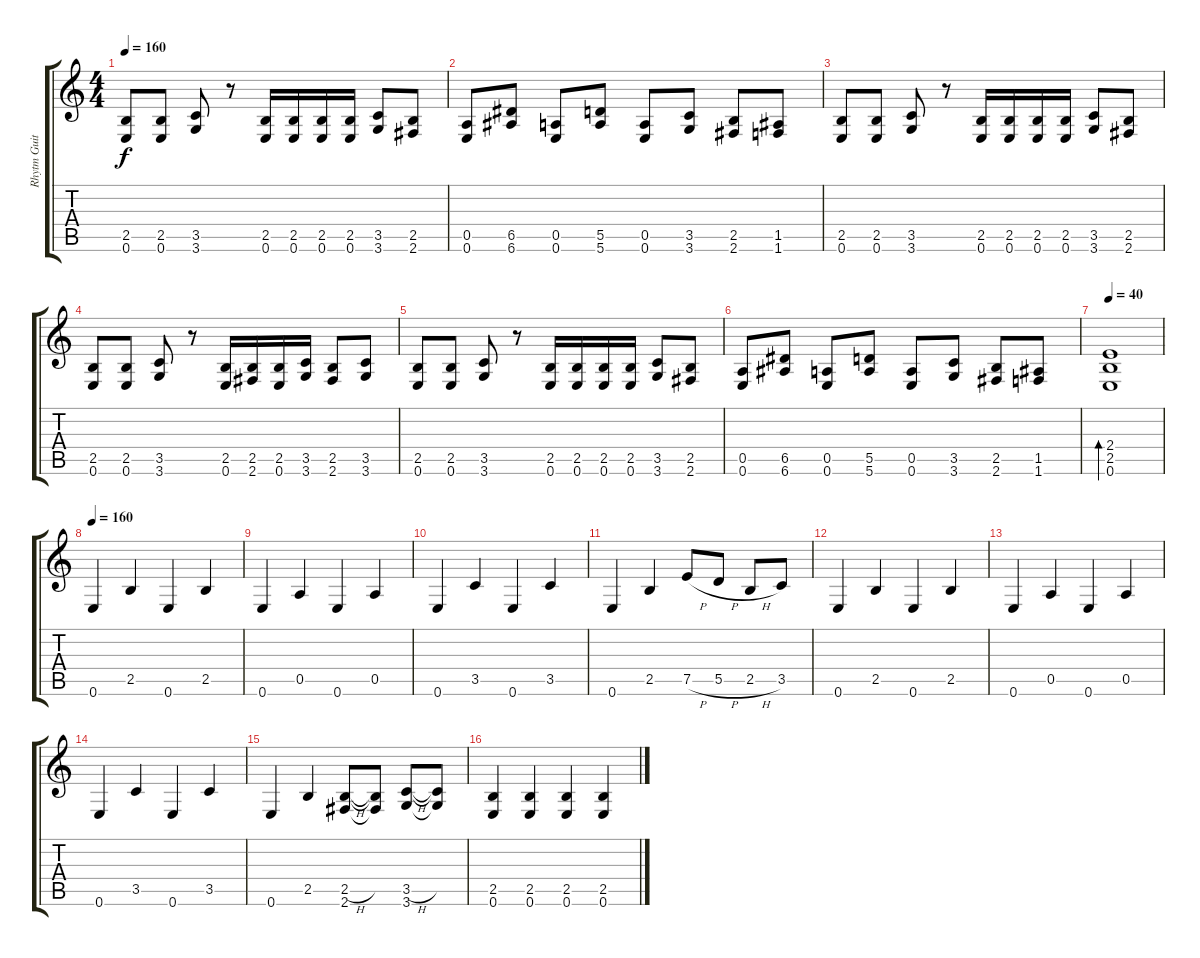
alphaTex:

\track ("Rhytm Guitar (Nils)" "Rhytm Guit") {instrument acousticguitarsteel}
\staff {score tabs}
\tuning (E4 B3 G3 D3 A2 E2) {hide}
\ts (4 4)
\tempo 160
\clef g2
\ks c
(2.5 0.6).8{dy f instrument distortionguitar} (2.5 0.6).8 (3.5 3.6).8 r.8 (2.5 0.6).16 (2.5 0.6).16 (2.5 0.6).16 (2.5 0.6).16 (3.5 3.6).8 (2.5 2.6).8 |
(0.5 0.6).8 (6.5 6.6).8 (0.5 0.6).8 (5.5 5.6).8 (0.5 0.6).8 (3.5 3.6).8 (2.5 2.6).8 (1.5 1.6).8 |
(2.5 0.6).8{instrument distortionguitar} (2.5 0.6).8 (3.5 3.6).8 r.8 (2.5 0.6).16 (2.5 0.6).16 (2.5 0.6).16 (2.5 0.6).16 (3.5 3.6).8 (2.5 2.6).8 |
(2.5 0.6).8 (2.5 0.6).8 (3.5 3.6).8 r.8 (2.5 0.6).16 (2.5 2.6).16 (2.5 0.6).16 (3.5 3.6).16 (2.5 2.6).8 (3.5 3.6).8 |
(2.5 0.6).8{instrument distortionguitar} (2.5 0.6).8 (3.5 3.6).8 r.8 (2.5 0.6).16 (2.5 0.6).16 (2.5 0.6).16 (2.5 0.6).16 (3.5 3.6).8 (2.5 2.6).8 |
(0.5 0.6).8 (6.5 6.6).8 (0.5 0.6).8 (5.5 5.6).8 (0.5 0.6).8 (3.5 3.6).8 (2.5 2.6).8 (1.5 1.6).8 |
\tempo 40
(2.4 2.5 0.6).1{bd 120} |
\tempo 160
0.6.4{instrument acousticguitarsteel} 2.5.4 0.6.4 2.5.4 |
0.6.4 0.5.4 0.6.4 0.5.4 |
0.6.4 3.5.4 0.6.4 3.5.4 |
0.6.4 2.5.4 7.5{h}.8 5.5{h}.8 2.5{h}.8 3.5.8 |
0.6.4 2.5.4 0.6.4 2.5.4 |
0.6.4 0.5.4 0.6.4 0.5.4 |
0.6.4 3.5.4 0.6.4 3.5.4 |
0.6.4 2.5.4 (2.5{h} 2.6).8 (2.5{t} 2.6{t}).8 (3.5{h} 3.6).8 (3.5{t} 3.6{t}).8 |
(2.5 0.6).4 (2.5 0.6).4 (2.5 0.6).4 (2.5 0.6).4
